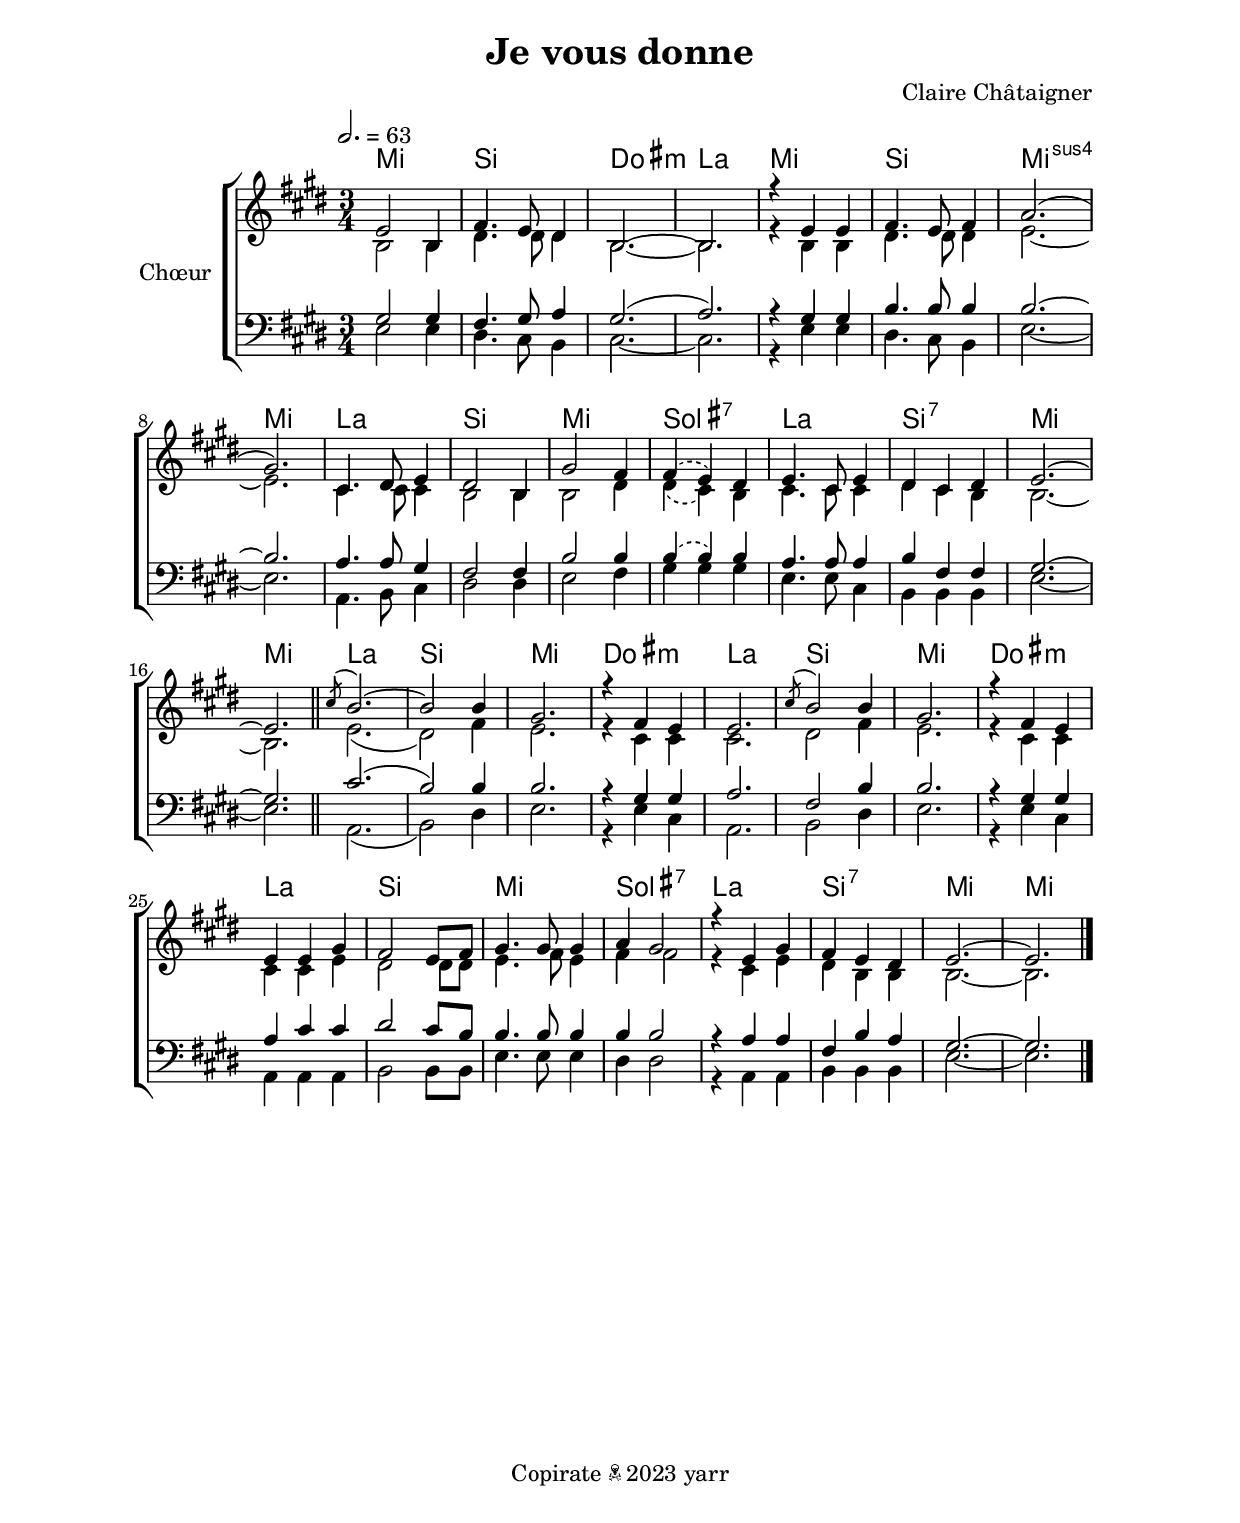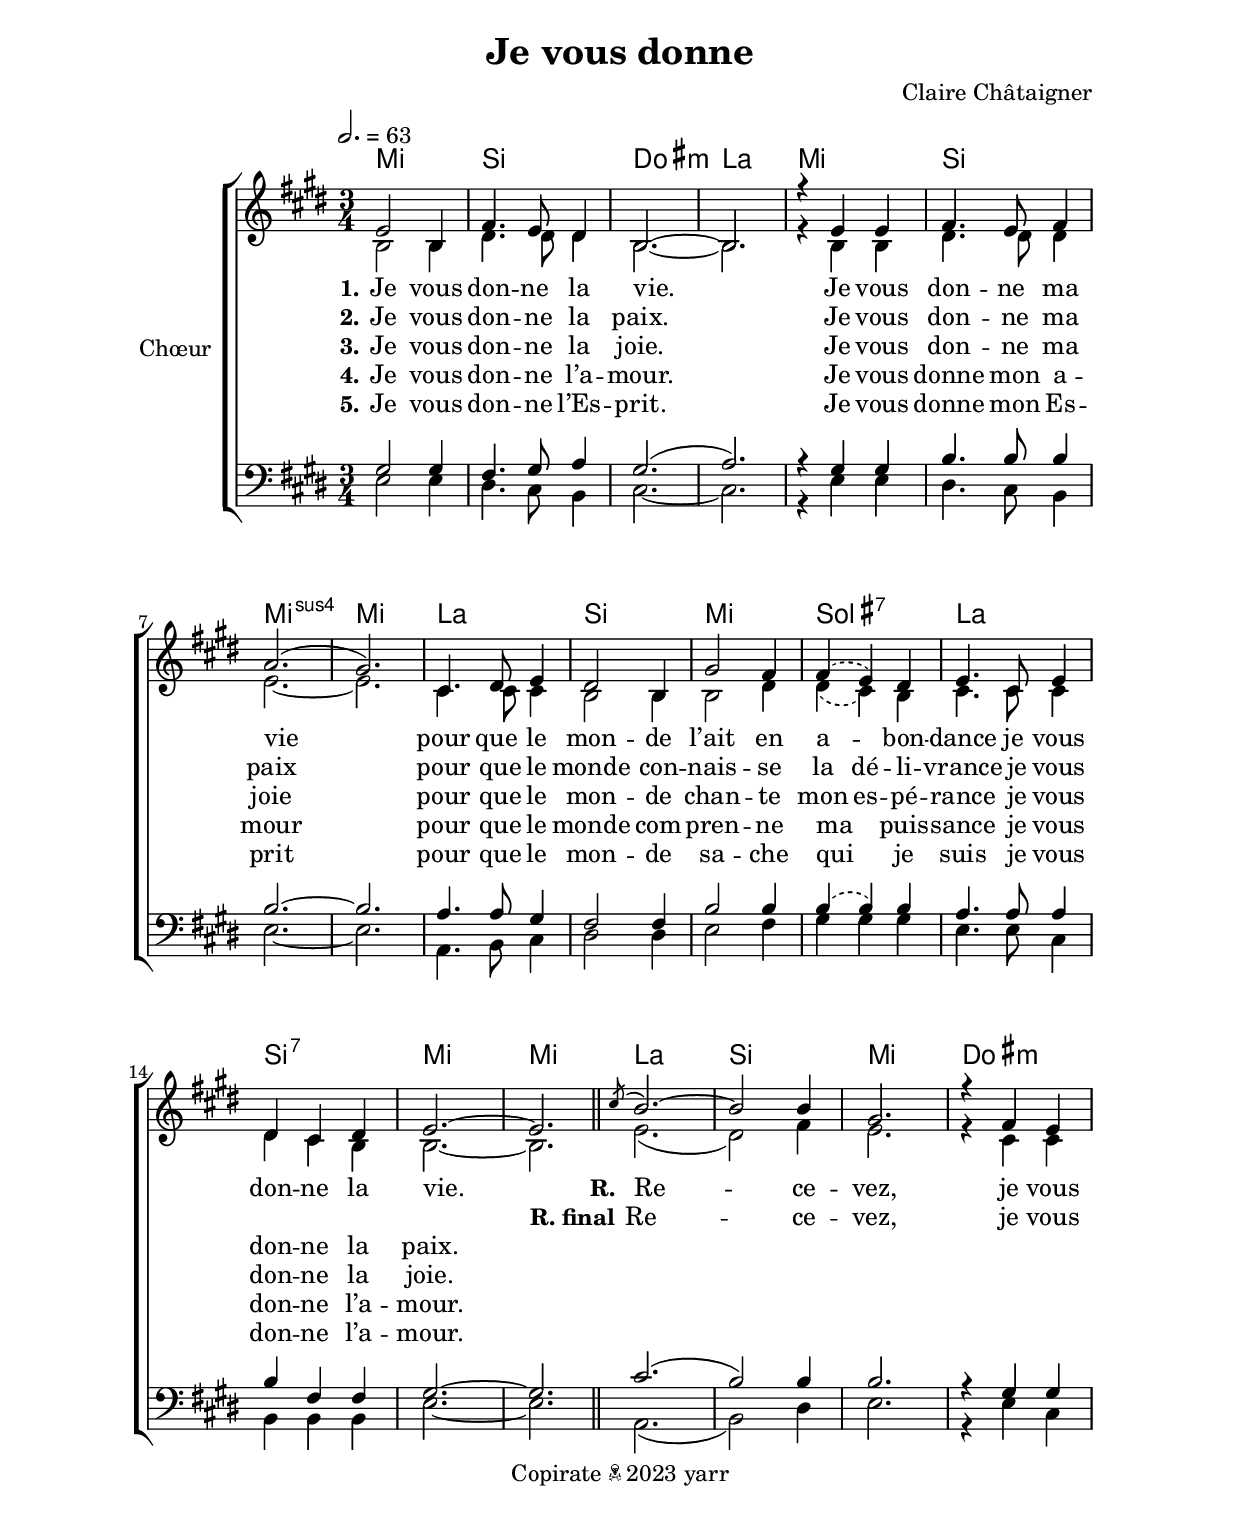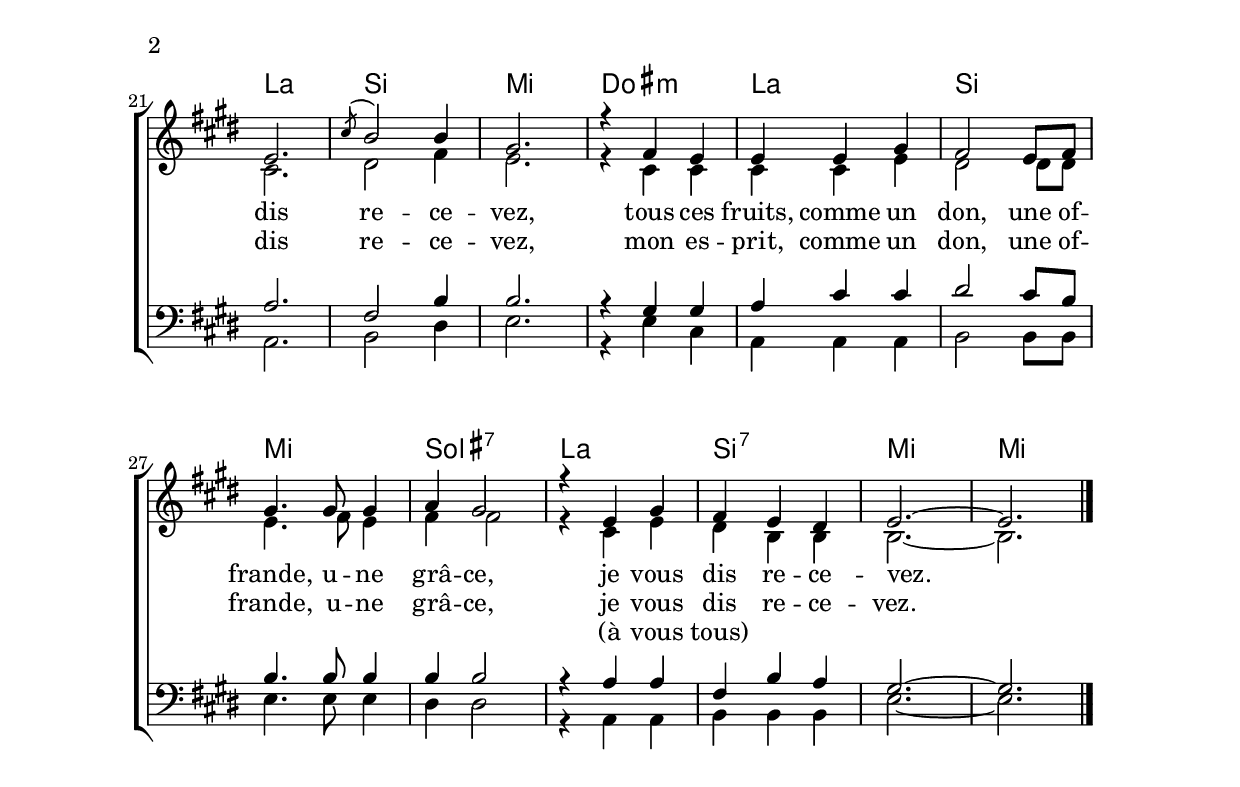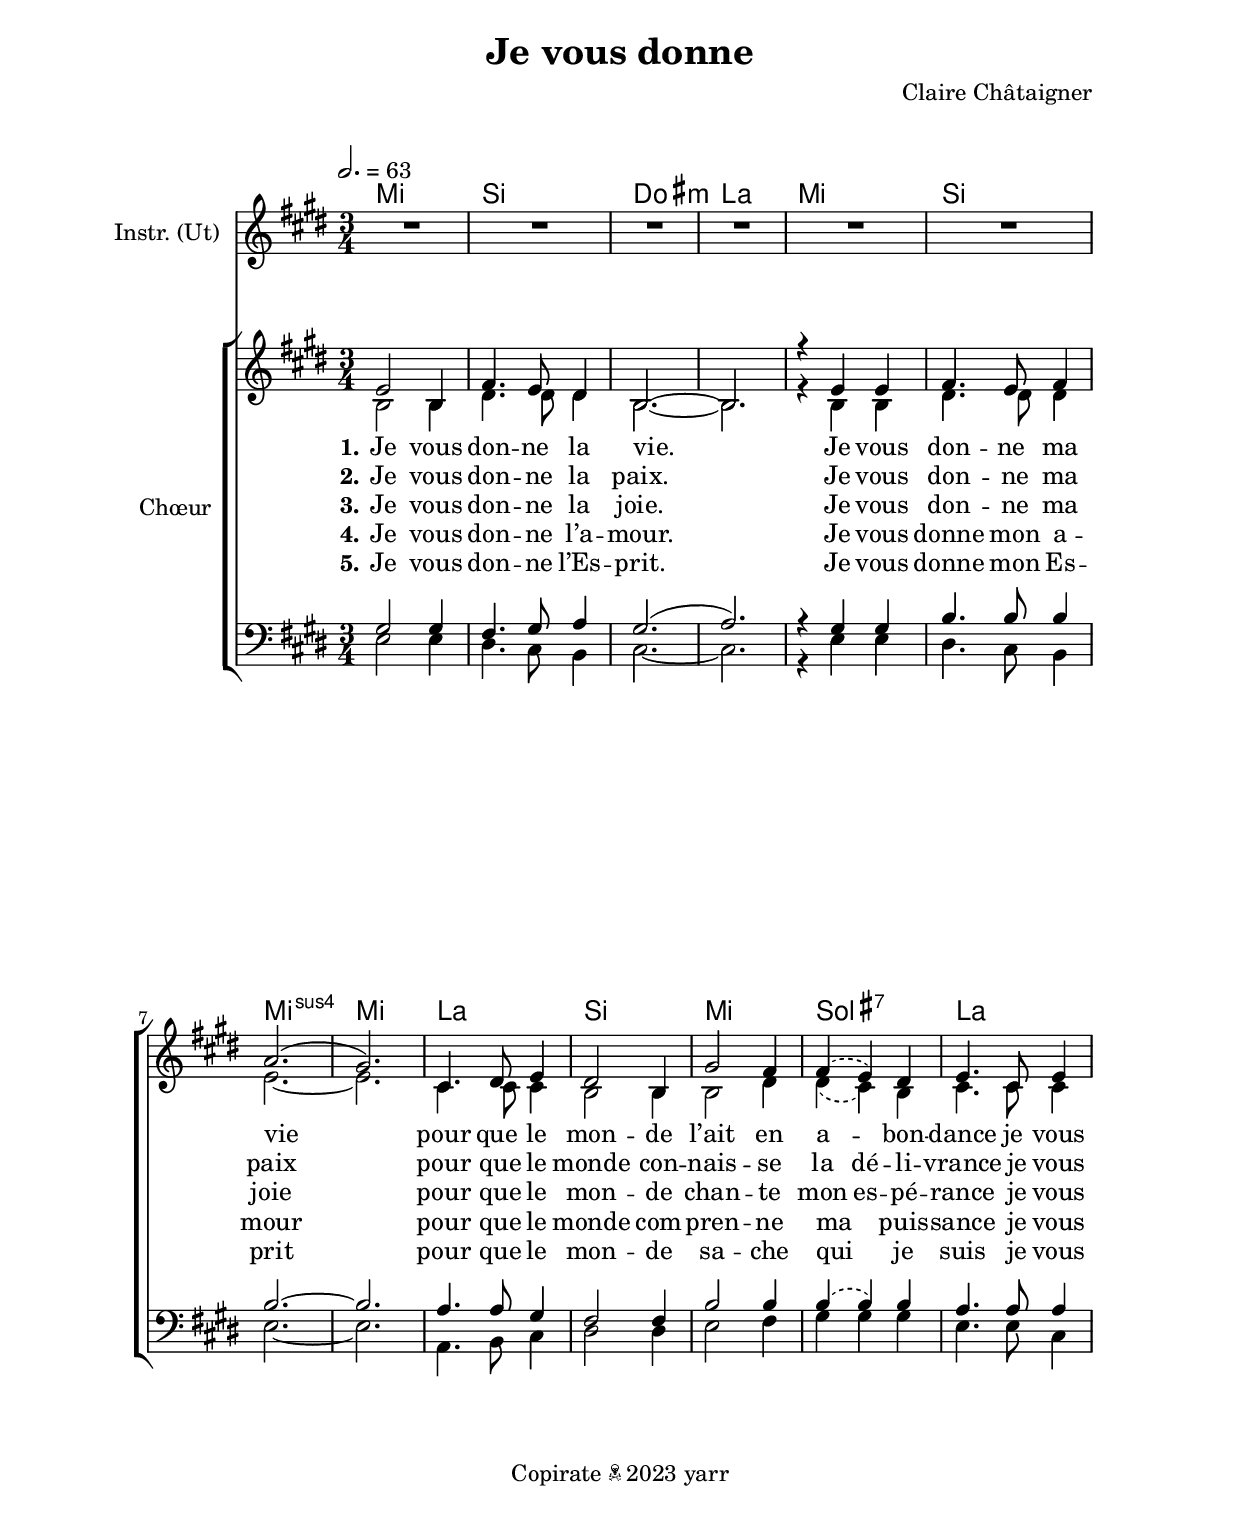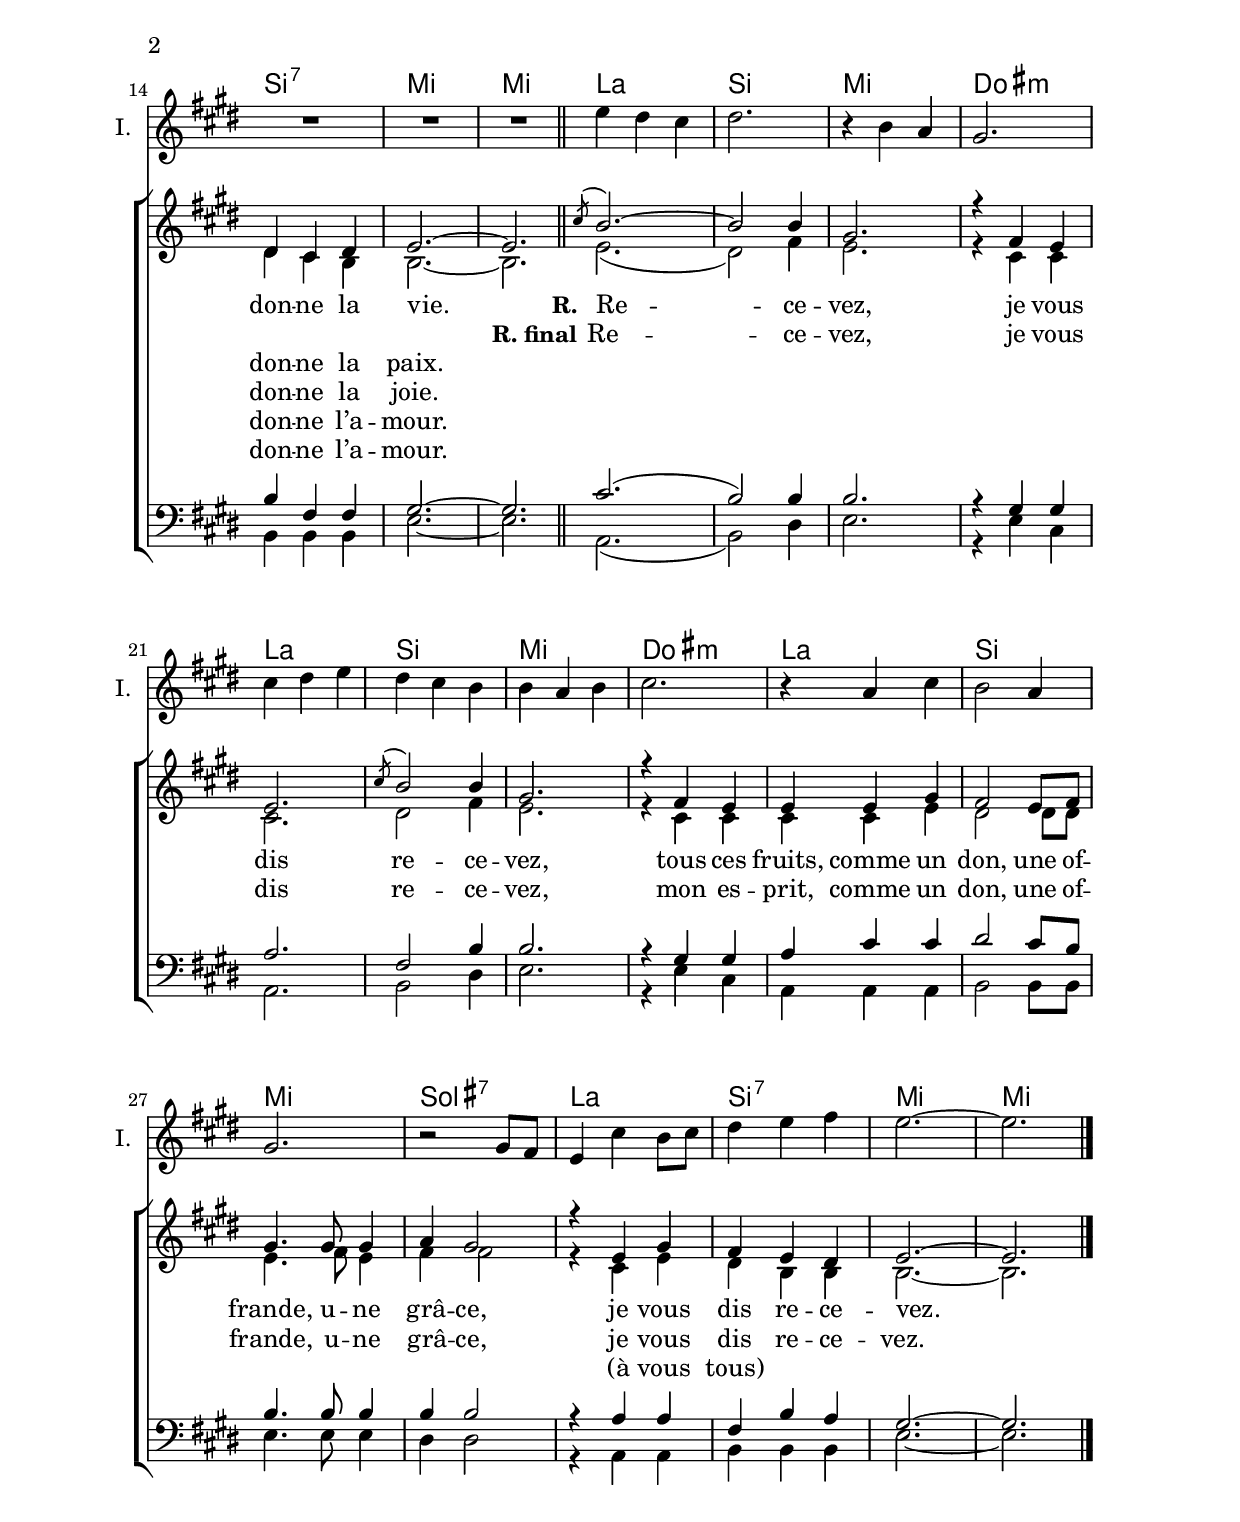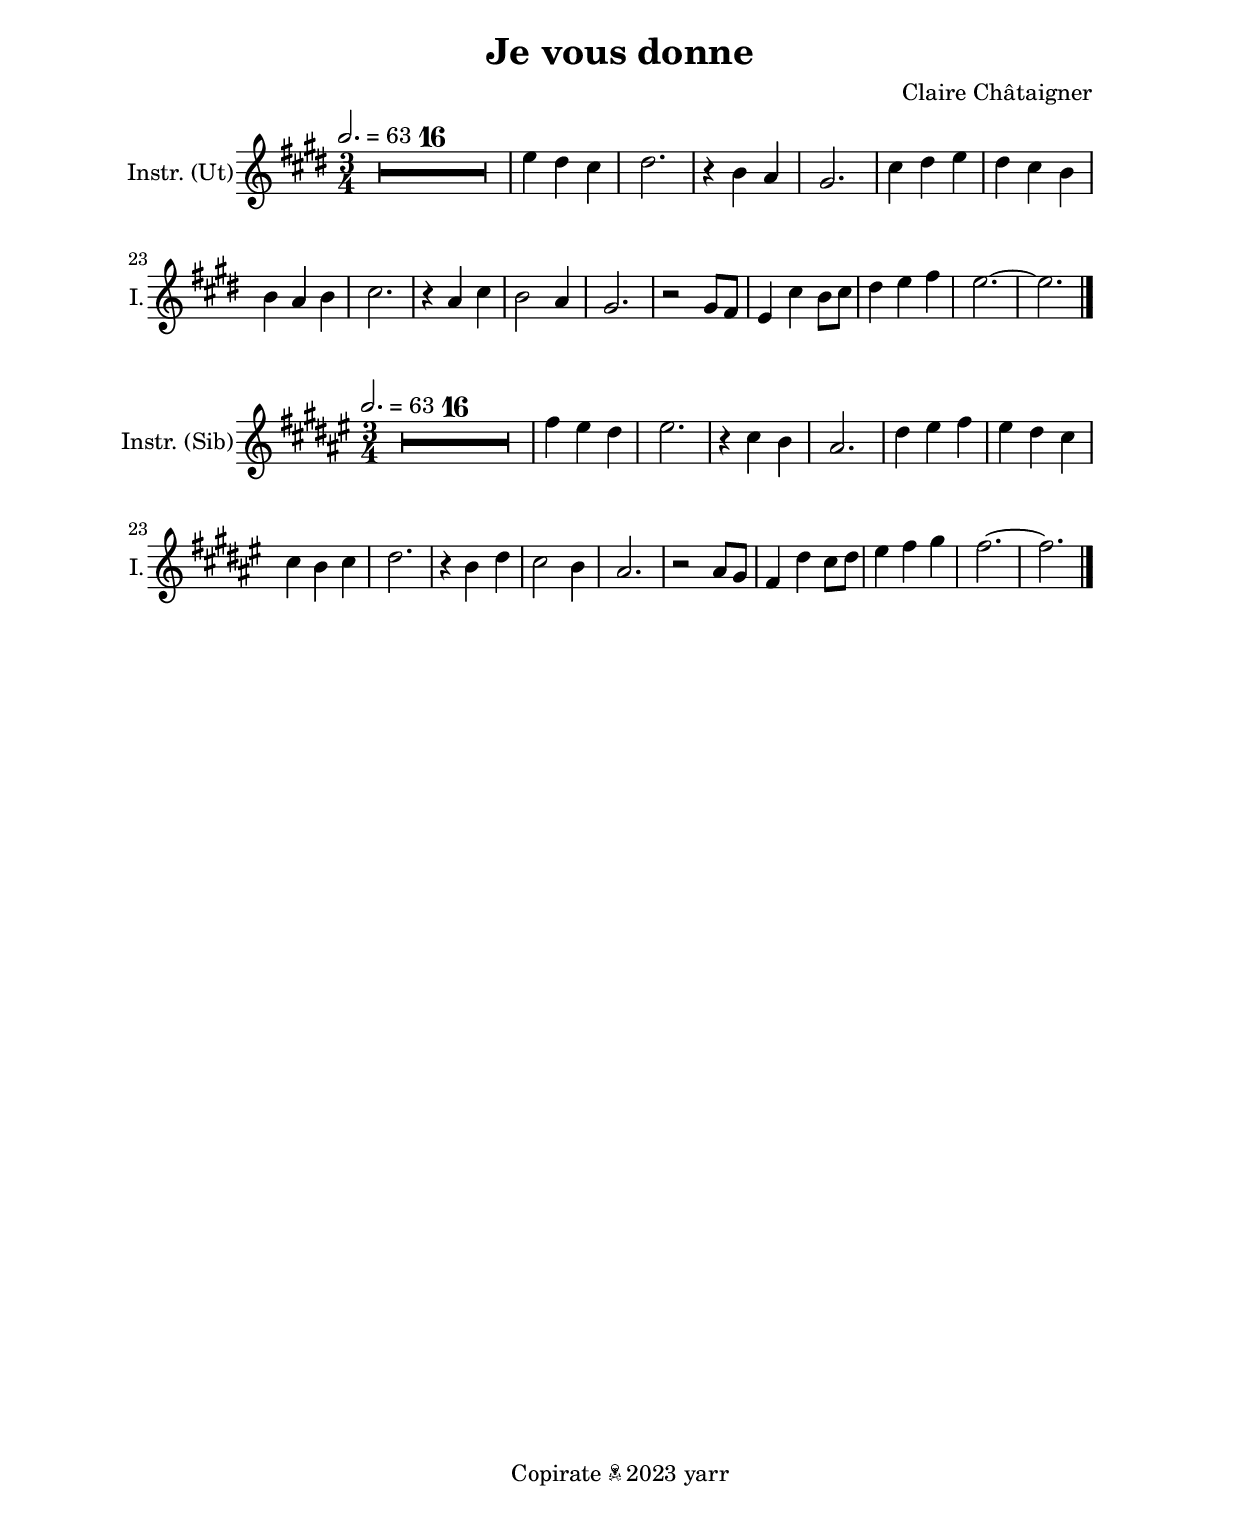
\version "2.24.0"
\language "français"

\header {
  title = "Je vous donne"
  composer = "Claire Châtaigner"
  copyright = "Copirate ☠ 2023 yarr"
  % Supprimer le pied de page par défaut
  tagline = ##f
}

global = {
  \key mi \major
  \time 3/4
  \tempo 2.=63
}

couplet_accords = \chordmode {
  \global
  \frenchChords
  mi2. si dod:m la
  mi si mi:sus4 mi
  la si mi sold:7 la si:7 mi ~2.
}

refrain_accords = \chordmode {
  \frenchChords
  la2. si mi dod:m
  la si mi dod:m
  la si mi sold:7
  la si:7 mi ~2.
}

couplet_soprano = \relative do' {
  \global
  mi2 si4 | fad'4. mi8 réd4 | si2. ~2. |
  r4 mi mi | fad4. mi8 fad4 | la2.( sold) |
  dod,4. réd8 mi4 | réd2 si4 | sold'2 fad4 |
  \set melismaBusyProperties = #'()
  \slurDashed
  fad( mi) réd | 
  \unset melismaBusyProperties
  \slurSolid
  mi4. dod8 mi4 | réd dod réd | mi2. ~2.
  \bar "||"
}

refrain_soprano = \relative do'' {
  \acciaccatura dod8 si2. ~2 si4 | sold2. | r4 fad4 mi | mi2. |
  \acciaccatura dod'8 si2 si4 | sold2. | r4 fad4 mi | mi mi sold |
  fad2 mi8 fad | sold4. sold8 sold4 | la4 sold2 |
  r4 mi sold | fad mi réd | mi2. ~2.
  \bar "|."
}

couplet_alto = \relative do' {
  \global
  si2 si4 | réd4. réd8 réd4 | si2. ~2. |
  r4 si si | réd4. réd8 réd4 | mi2. ~2. |
  dod4. dod8 dod4 | si2 si4 | si2 réd4 |
  \slurDashed
  réd( dod) si | 
  \unset melismaBusyProperties
  \slurSolid
  dod4. dod8 dod4 | réd dod si | si2. ~2.
}

refrain_alto = \relative do' {
  mi2.( réd2) fad4 | mi2. | r4 dod dod | dod2. |
  réd2 fad4 | mi2. | r4 dod dod | dod dod mi |
  réd2 réd8 réd8 | mi4. fad8 mi4 | fad4 fad2 |
  r4 dod mi | réd si si | si2. ~2.
  \bar "|."
}

couplet_tenor = \relative do' {
  \global
  \clef bass
  sold2 sold4 | fad4. sold8 la4 | sold2.( la) |
  r4 sold sold | si4. si8 si4 | si2. ~2. |
  la4. la8 sold4 | fad2 fad4 | si2 si4 |
  \slurDashed
  si( si) si | 
  \unset melismaBusyProperties
  \slurSolid
  la4. la8 la4 | si fad fad | sold2. ~2.
}

refrain_tenor = \relative do' {
  dod2.( si2) si4 | si2. |
  r4 sold sold | la2. |
  fad2 si4 | si2. |
  r4 sold sold | la dod dod |
  réd2 dod8 si | si4. si8 si4 | si4 si2 |
  r4 la la | fad si la | sold2. ~2.
  \bar "|."
}

couplet_basse = \relative do {
  \global
  \clef bass
  mi2 mi4 | réd4. dod8 si4 | dod2. ~2. |
  r4 mi mi | réd4. dod8 si4 | mi2. ~2. |
  la,4. si8 dod4 | réd2 réd4 | mi2 fad4 |
  sold sold sold | mi4. mi8 dod4 | si si si | mi2. ~2.
}

refrain_basse = \relative do' {
  la,2.( si2) réd4 | mi2. | r4 mi dod | la2. |
  si2 réd4 | mi2. | r4 mi dod | la la la |
  si2 si8 si | mi4. mi8 mi4 | réd4 réd2 |
  r4 la la | si si si | mi2. ~2.
  \bar "|."
}

coupletUn = \lyricmode {
  \set stanza = "1."
  Je vous don -- ne la vie.
  Je vous don -- ne ma vie
  pour que le mon -- de l’ait en a _ -- bon -- dance
  je vous don -- ne la vie.
}

coupletDeux = \lyricmode {
  \set stanza = "2."
  Je vous don -- ne la paix. 
  Je vous don -- ne ma paix
  pour que le monde con -- nais -- se la dé -- li -- vrance
  je vous don -- ne la paix.
}

coupletTrois = \lyricmode {
  \set stanza = "3."
  Je vous don -- ne la joie.
  Je vous don -- ne ma joie
  pour que le mon -- de chan -- te mon es -- pé -- rance
  je vous don -- ne la joie.
}

coupletQuatre = \lyricmode {
  \set stanza = "4."
  Je vous don -- ne l’a -- mour.
  Je vous donne mon a -- mour
  pour que le monde com -- pren -- ne ma _ puis -- sance
  je vous don -- ne l’a -- mour.
}

coupletCinq = \lyricmode {
  \set stanza = "5."
  Je vous don -- ne l’Es -- prit.
  Je vous donne mon Es -- prit
  pour que le mon -- de sa -- che qui _ je suis
  je vous don -- ne l’a -- mour.
}

refrain = \lyricmode {
  \set stanza = "R."
  Re -- ce -- vez, je vous dis re -- ce -- vez,
  tous ces fruits, comme un don,
  une of -- frande, u -- ne grâ -- ce,
  je vous dis re -- ce -- vez.
}

dernier_refrain = \lyricmode {
  \set stanza = "R. final"
  Re -- ce -- vez, je vous dis re -- ce -- vez,
  mon es -- prit, comme un don,
  une of -- frande, u -- ne grâ -- ce,
  je vous dis re -- ce -- vez.
}

dernier_alt = \lyricmode {
  \set stanza = ""
  "" "" "" "" "" "" "" "" "" "" "" "" "" "" "" "" "" "" "" "" "" ""
  (à vous tous)
}

couplet_trompette = \relative do' {
  \global
  R2.*16
}

refrain_trompette = \relative do'' {
  mi4 réd dod | réd2. | r4 si la | sold2. |
  dod4 réd mi | réd dod si | si la si | dod2. |
  r4 la dod | si2 la4 | sold2. |
  r2 sold8 fad | mi4 dod' si8 dod | réd4 mi fad | mi2. ~2.
  \bar "|."
}

accords = \new ChordNames {
  \couplet_accords
  \refrain_accords
}

voix_femmes = \new Staff \with {
    midiInstrument = "voice oohs"
  } {
    <<
      \new Voice = "soprano" {
        \voiceOne
        \couplet_soprano
        \refrain_soprano
      }
      \new Voice = "alto" {
        \voiceTwo
        \couplet_alto
        \refrain_alto
      }
    >>
}

voix_hommes = \new Staff \with {
    midiInstrument = "voice oohs"
  } {
    <<
      \new Voice = "tenor" {
        \voiceOne
        \couplet_tenor
        \refrain_tenor
      }
      \new Voice = "basse" {
        \voiceTwo
        \couplet_basse
        \refrain_basse
      }
    >>
}

trompette = \new Staff \with {
  midiInstrument = "trumpet"
  instrumentName = "Instr. (Ut)"
  shortInstrumentName = "I."
  %\RemoveAllEmptyStaves
} {
  \couplet_trompette
  \refrain_trompette
}

trompette_sib = \new Staff \with {
  midiInstrument = "trumpet"
  instrumentName = "Instr. (Sib)"
  shortInstrumentName = "I."
  %\RemoveAllEmptyStaves
} {
  \transpose sib do' {
    \couplet_trompette
    \refrain_trompette
  }
}

choeur = \new ChoirStaff \with {
  instrumentName = "Chœur"
} <<
  \voix_femmes
  \new Lyrics = "paroles"
  \voix_hommes
  \context Lyrics = "paroles" \lyricsto "soprano" { 
      {
      <<
        {
          \coupletUn
        }
        \new Lyrics = "secondverse" 
          \with { alignBelowContext = "paroles" } {
            \coupletDeux
        }
        \new Lyrics = "thirdverse" 
          \with { alignBelowContext = "secondverse" } {
            \coupletTrois
        }
        \new Lyrics = "fourthverse" 
          \with { alignBelowContext = "thirdverse" } {
            \coupletQuatre
        }
        \new Lyrics = "fifthverse" 
          \with { alignBelowContext = "fourthverse" } {
            \coupletCinq
        }
      >>
     }
    \set associatedVoice = "soprano"
    {
    <<
      {
        \refrain
      }
      \new Lyrics = "altchorus"
          \with { alignBelowContext = "paroles" } {
            \dernier_refrain
        }
      \new Lyrics = "altaltchorus"
          \with { alignBelowContext = "altchorus" } {
            \dernier_alt
        }
    >>
    }
}
>>

choeur_muet = \new ChoirStaff \with {
  instrumentName = "Chœur"
} <<
  \voix_femmes
  \voix_hommes
>>

\book {
  \bookOutputSuffix "conducteur"
  \score {
    <<
      \accords
      \trompette
      \choeur
    >>
    \layout {
      \context {
        \Staff
        \RemoveEmptyStaves
      }
    }
  }
  \paper {
    left-margin = 2.5\cm
    right-margin = 2.5\cm
    bottom-margin = 2.5\cm
    top-margin = 2.5\cm
  }
}

\book {
  \bookOutputSuffix "choeur"
  \score {
    <<
      \accords
      \choeur
    >>
    \layout {
      \context {
        \Staff
        \RemoveEmptyStaves
      }
    }
  }
  \paper {
    left-margin = 2.5\cm
    right-margin = 2.5\cm
    bottom-margin = 2.5\cm
    top-margin = 2.5\cm
  }
}

\book {
  \bookOutputSuffix "instrument"
  \score {
    <<
      \compressMMRests { \trompette }
    >>
    \layout {
      \context {
        \Staff
        \RemoveEmptyStaves
      }
    }
  }
  \score {
    <<
      \compressMMRests { \trompette_sib }
    >>
    \layout {
      \context {
        \Staff
        \RemoveEmptyStaves
      }
    }
  }
  \paper {
    left-margin = 2.5\cm
    right-margin = 2.5\cm
    bottom-margin = 2.5\cm
    top-margin = 2.5\cm
  }
}

\book {
  \bookOutputSuffix "accompagnement"
  \score {
    <<
      \accords
      \choeur_muet
    >>
    \layout {
      \context {
        \Staff
        \RemoveEmptyStaves
      }
    }
  }
  \paper {
    left-margin = 2.5\cm
    right-margin = 2.5\cm
    bottom-margin = 2.5\cm
    top-margin = 2.5\cm
  }
}

\score {
  <<
    % \accords
    \voix_femmes
    \voix_hommes
    \trompette
  >>
  \midi {
  }
}